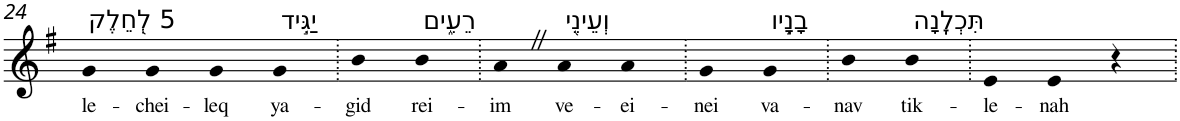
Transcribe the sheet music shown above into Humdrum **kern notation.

**kern	**text
*part1	*part1
*staff1	*staff1
*I"Piano	*
*I'Pno	*
!!LO:PB:g=z
*clefG2	*
*k[f#]	*
*G:	*
=24	=24
!LO:TX:a:t=5 לְ֭חֵלֶק	!
!	!LO:LY:b
4g	le-
!	!LO:LY:b
4g	-chei-
!	!LO:LY:b
4g	-leq
!LO:TX:a:t=יַגִּ֣יד	!
!	!LO:LY:b
4g	ya-
=25.	=25.
!	!LO:LY:b
4b	-gid
!LO:TX:a:t=רֵעִ֑ים	!
!	!LO:LY:b
4b	rei-
=26.	=26.
!	!LO:LY:b
4aZ	-im
!LO:TX:a:t=וְעֵינֵ֖י	!
!	!LO:LY:b
4a	ve-
!	!LO:LY:b
4a	-ei-
=27.	=27.
!	!LO:LY:b
4g	-nei
!LO:TX:a:t=בָנָ֣יו	!
!	!LO:LY:b
4g	va-
=28.	=28.
!	!LO:LY:b
4b	-nav
!LO:TX:a:t=תִּכְלֶֽנָה	!
!	!LO:LY:b
4b	tik-
=29.	=29.
!	!LO:LY:b
4e	-le-
!	!LO:LY:b
4e	-nah
4r	.
=.	=.
*-	*-
